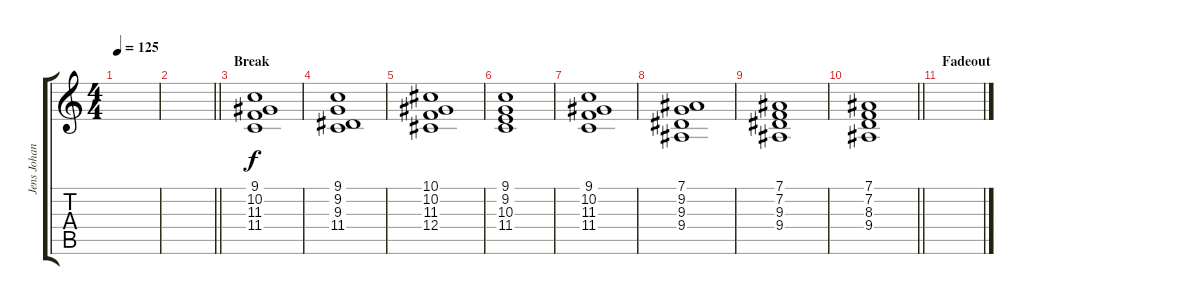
\track ("Jens Johansson" "Jens Johan") {instrument fx4atmosphere}
\staff {score tabs}
\tuning (Eb4 Bb3 Gb3 Db3 Ab2 Eb2) {hide}
\ts (4 4)
\tempo 125
\clef g2
\ks c
|
\barLineRight lightlight
|
\section ("" "Break")
(9.1 10.2 11.3 11.4).1 |
(9.1 9.2 9.3 11.4).1 |
(10.1 10.2 11.3 12.4).1 |
(9.1 9.2 10.3 11.4).1 |
(9.1 10.2 11.3 11.4).1 |
(7.1 9.2 9.3 9.4).1 |
(7.1 7.2 9.3 9.4).1 |
\barLineRight lightlight
(7.1 7.2 8.3 9.4).1 |
\section ("" "Fadeout")
